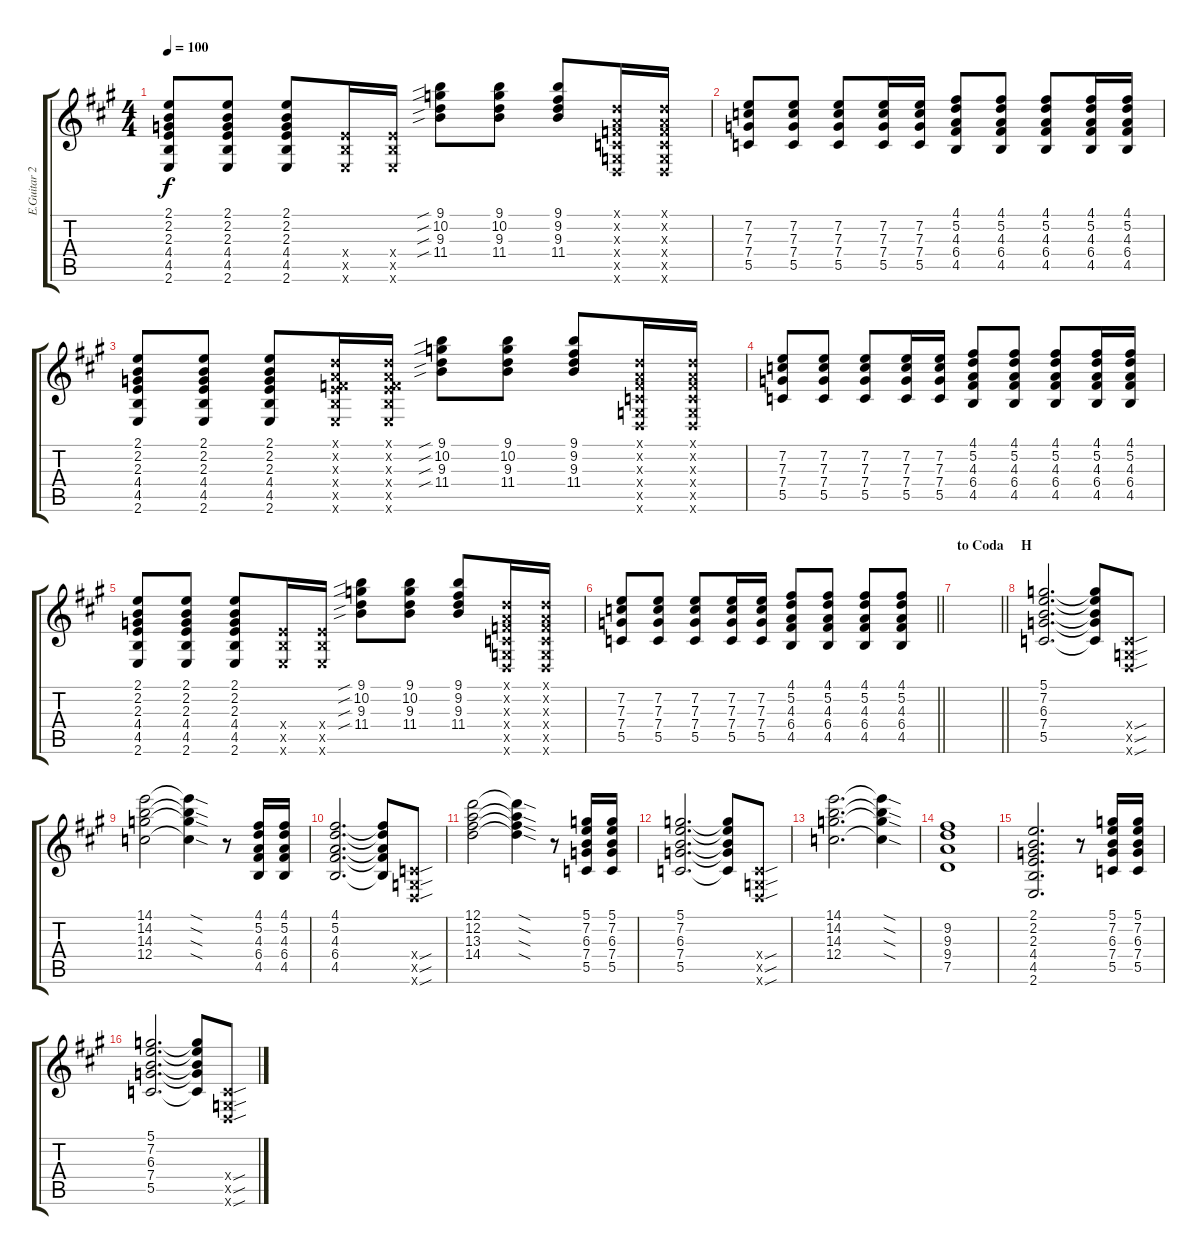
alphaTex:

\track ("E.Guitar 2 Uruha" "E.Guitar 2") {instrument overdrivenguitar}
\staff {score tabs}
\tuning (D4 A3 F3 C3 G2 D2) {hide}
\ts (4 4)
\tempo 100
\clef g2
\ks a
(2.1 2.2 2.3 4.4 4.5 2.6).8{dy f} (2.1 2.2 2.3 4.4 4.5 2.6).8 (2.1 2.2 2.3 4.4 4.5 2.6).8 (4.4{x} 4.5{x} 2.6{x}).16 (4.4{x} 4.5{x} 2.6{x}).16 (9.1{sib} 10.2{sib} 9.3{sib} 11.4{sib}).8 (9.1 10.2 9.3 11.4).8 (9.1 9.2 9.3 11.4).8 (0.1{x} 0.2{x} 0.3{x} 0.4{x} 0.5{x} 0.6{x}).16 (0.1{x} 0.2{x} 0.3{x} 0.4{x} 0.5{x} 0.6{x}).16 |
(7.2 7.3 7.4 5.5).8 (7.2 7.3 7.4 5.5).8 (7.2 7.3 7.4 5.5).8 (7.2 7.3 7.4 5.5).16 (7.2 7.3 7.4 5.5).16 (4.1 5.2 4.3 6.4 4.5).8 (4.1 5.2 4.3 6.4 4.5).8 (4.1 5.2 4.3 6.4 4.5).8 (4.1 5.2 4.3 6.4 4.5).16 (4.1 5.2 4.3 6.4 4.5).16 |
(2.1 2.2 2.3 4.4 4.5 2.6).8 (2.1 2.2 2.3 4.4 4.5 2.6).8 (2.1 2.2 2.3 4.4 4.5 2.6).8 (0.1{x} 0.2{x} 0.3{x} 4.4{x} 4.5{x} 2.6{x}).16 (0.1{x} 0.2{x} 0.3{x} 4.4{x} 4.5{x} 2.6{x}).16 (9.1{sib} 10.2{sib} 9.3{sib} 11.4{sib}).8 (9.1 10.2 9.3 11.4).8 (9.1 9.2 9.3 11.4).8 (0.1{x} 0.2{x} 0.3{x} 0.4{x} 0.5{x} 0.6{x}).16 (0.1{x} 0.2{x} 0.3{x} 0.4{x} 0.5{x} 0.6{x}).16 |
(7.2 7.3 7.4 5.5).8 (7.2 7.3 7.4 5.5).8 (7.2 7.3 7.4 5.5).8 (7.2 7.3 7.4 5.5).16 (7.2 7.3 7.4 5.5).16 (4.1 5.2 4.3 6.4 4.5).8 (4.1 5.2 4.3 6.4 4.5).8 (4.1 5.2 4.3 6.4 4.5).8 (4.1 5.2 4.3 6.4 4.5).16 (4.1 5.2 4.3 6.4 4.5).16 |
(2.1 2.2 2.3 4.4 4.5 2.6).8 (2.1 2.2 2.3 4.4 4.5 2.6).8 (2.1 2.2 2.3 4.4 4.5 2.6).8 (4.4{x} 4.5{x} 2.6{x}).16 (4.4{x} 4.5{x} 2.6{x}).16 (9.1{sib} 10.2{sib} 9.3{sib} 11.4{sib}).8 (9.1 10.2 9.3 11.4).8 (9.1 9.2 9.3 11.4).8 (0.1{x} 0.2{x} 0.3{x} 0.4{x} 0.5{x} 0.6{x}).16 (0.1{x} 0.2{x} 0.3{x} 0.4{x} 0.5{x} 0.6{x}).16 |
\barLineRight lightlight
(7.2 7.3 7.4 5.5).8 (7.2 7.3 7.4 5.5).8 (7.2 7.3 7.4 5.5).8 (7.2 7.3 7.4 5.5).16 (7.2 7.3 7.4 5.5).16 (4.1 5.2 4.3 6.4 4.5).8 (4.1 5.2 4.3 6.4 4.5).8 (4.1 5.2 4.3 6.4 4.5).8 (4.1 5.2 4.3 6.4 4.5).8 |
\section ("" "to Coda")
\barLineRight lightlight
|
\section ("" "H")
(5.1 7.2 6.3 7.4 5.5).2{d volume 11 balance 15 instrument overdrivenguitar} (5.1{t} 7.2{t} 6.3{t} 7.4{t} 5.5{t}).8 (0.4{sou x} 0.5{sou x} 0.6{sou x}).8 |
(14.1 14.2 14.3 12.4).2 (14.1{sod t} 14.2{sod t} 14.3{sod t} 12.4{sod t}).4 r.8 (4.1 5.2 4.3 6.4 4.5).16 (4.1 5.2 4.3 6.4 4.5).16 |
(4.1 5.2 4.3 6.4 4.5).2{d} (4.1{t} 5.2{t} 4.3{t} 6.4{t} 4.5{t}).8 (0.4{sou x} 0.5{sou x} 0.6{sou x}).8 |
(12.1 12.2 13.3 14.4).2 (12.1{sod t} 12.2{sod t} 13.3{sod t} 14.4{sod t}).4 r.8 (5.1 7.2 6.3 7.4 5.5).16 (5.1 7.2 6.3 7.4 5.5).16 |
(5.1 7.2 6.3 7.4 5.5).2{d} (5.1{t} 7.2{t} 6.3{t} 7.4{t} 5.5{t}).8 (0.4{sou x} 0.5{sou x} 0.6{sou x}).8 |
(14.1 14.2 14.3 12.4).2{d} (14.1{sod t} 14.2{sod t} 14.3{sod t} 12.4{sod t}).4 |
(9.2 9.3 9.4 7.5).1 |
(2.1 2.2 2.3 4.4 4.5 2.6).2{d} r.8 (5.1 7.2 6.3 7.4 5.5).16 (5.1 7.2 6.3 7.4 5.5).16 |
(5.1 7.2 6.3 7.4 5.5).2{d} (5.1{t} 7.2{t} 6.3{t} 7.4{t} 5.5{t}).8 (0.4{sou x} 0.5{sou x} 0.6{sou x}).8
